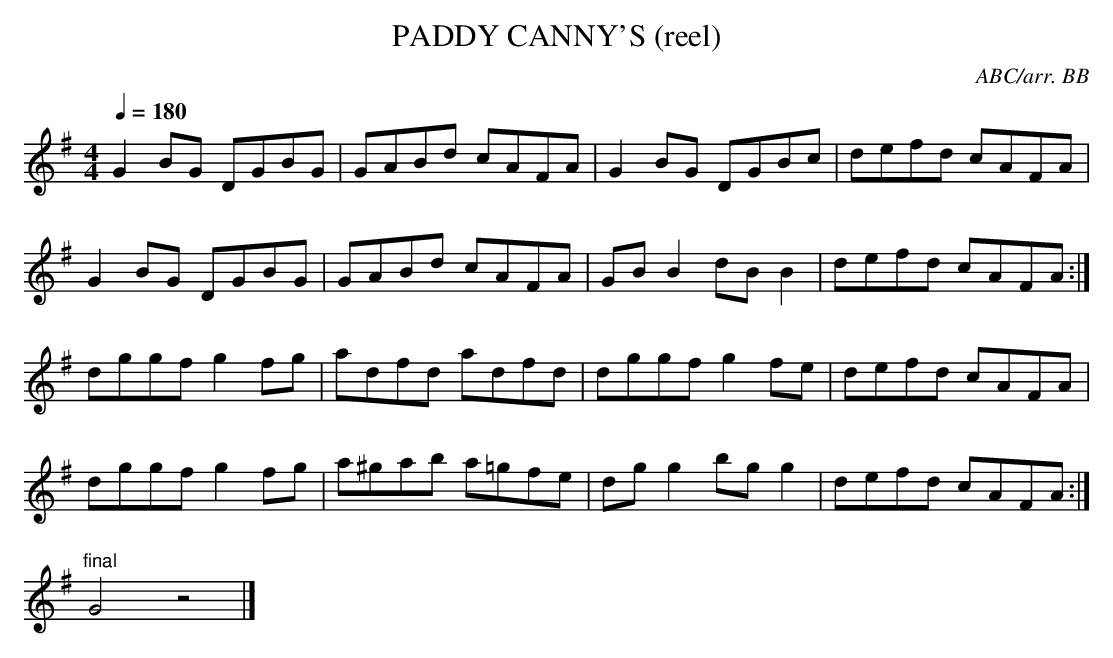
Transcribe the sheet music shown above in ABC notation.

X:1
T:PADDY CANNY'S (reel)
C:ABC/arr. BB
Q:1/4=180
M:4/4
L:1/8
K:G
G2BG DGBG|GABd cAFA|G2BG DGBc|defd cAFA|
G2BG DGBG|GABd cAFA|GBB2 dBB2|defd cAFA :|
dggf g2fg|adfd adfd|dggf g2fe|defd cAFA|
dggf g2fg|a^gab a=gfe|dgg2 bgg2|defd cAFA :|
"final"G4z4 |]
